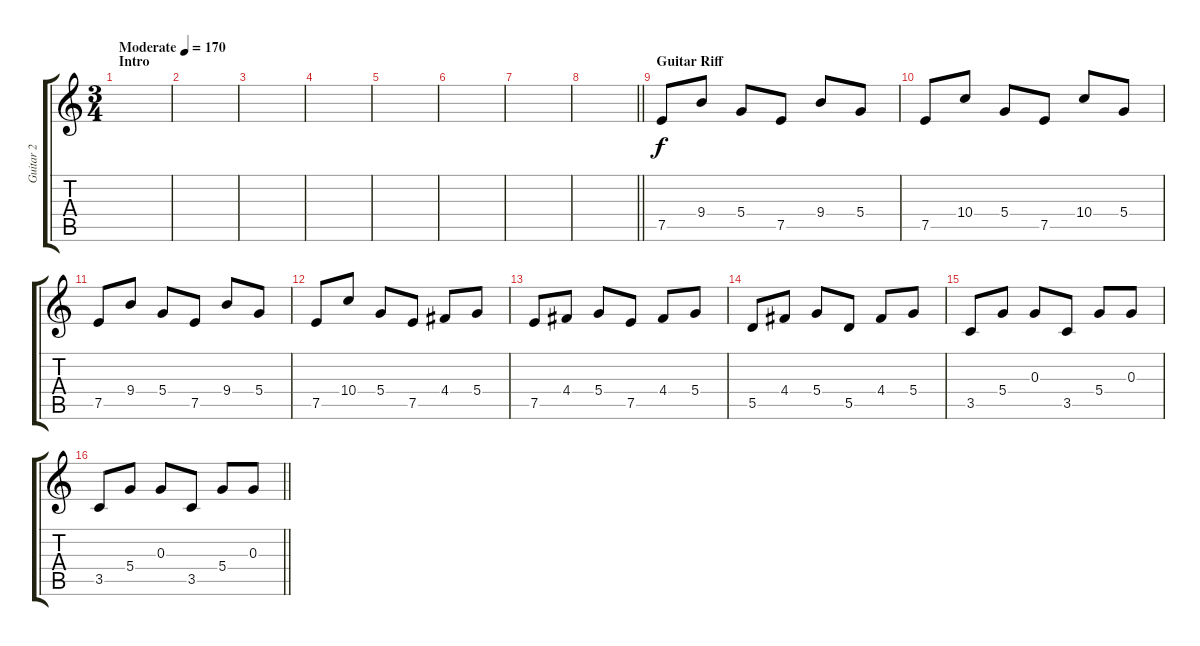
\track ("Guitar 2" "Guitar 2") {instrument overdrivenguitar}
\staff {score tabs}
\tuning (E4 B3 G3 D3 A2 E2) {hide}
\ts (3 4)
\section ("" "Intro")
\tempo (170 "Moderate")
\clef g2
\ks c
|
|
|
|
|
|
|
\barLineRight lightlight
|
\section ("" "Guitar Riff")
7.5.8 9.4.8 5.4.8 7.5.8 9.4.8 5.4.8 |
7.5.8 10.4.8 5.4.8 7.5.8 10.4.8 5.4.8 |
7.5.8 9.4.8 5.4.8 7.5.8 9.4.8 5.4.8 |
7.5.8 10.4.8 5.4.8 7.5.8 4.4.8 5.4.8 |
7.5.8 4.4.8 5.4.8 7.5.8 4.4.8 5.4.8 |
5.5.8 4.4.8 5.4.8 5.5.8 4.4.8 5.4.8 |
3.5.8 5.4.8 0.3.8 3.5.8 5.4.8 0.3.8 |
\barLineRight lightlight
3.5.8 5.4.8 0.3.8 3.5.8 5.4.8 0.3.8
